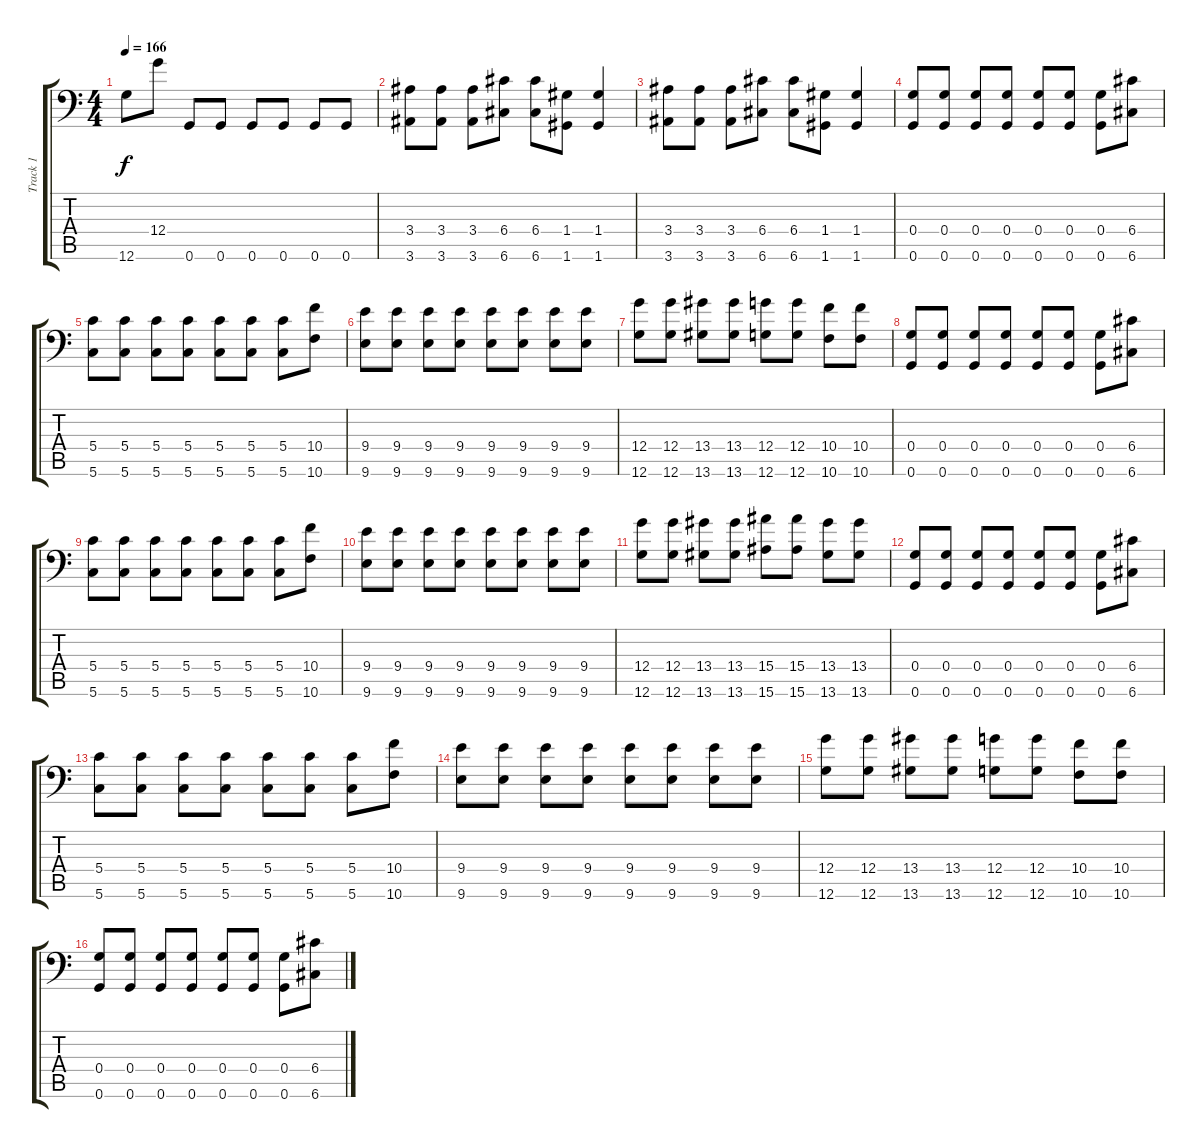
\track ("Track 1" "Track 1") {instrument distortionguitar}
\staff {score tabs}
\tuning (A3 E3 C3 G2 D2 G1) {hide}
\ts (4 4)
\tempo 166
\clef f4
\ks c
12.6.8{dy f} 12.4.8 0.6.8 0.6.8 0.6.8 0.6.8 0.6.8 0.6.8 |
(3.4 3.6).8 (3.4 3.6).8 (3.4 3.6).8 (6.4 6.6).8 (6.4 6.6).8 (1.4 1.6).8 (1.4 1.6).4 |
(3.4 3.6).8 (3.4 3.6).8 (3.4 3.6).8 (6.4 6.6).8 (6.4 6.6).8 (1.4 1.6).8 (1.4 1.6).4 |
(0.4 0.6).8 (0.4 0.6).8 (0.4 0.6).8 (0.4 0.6).8 (0.4 0.6).8 (0.4 0.6).8 (0.4 0.6).8 (6.4 6.6).8 |
(5.4 5.6).8 (5.4 5.6).8 (5.4 5.6).8 (5.4 5.6).8 (5.4 5.6).8 (5.4 5.6).8 (5.4 5.6).8 (10.4 10.6).8 |
(9.4 9.6).8 (9.4 9.6).8 (9.4 9.6).8 (9.4 9.6).8 (9.4 9.6).8 (9.4 9.6).8 (9.4 9.6).8 (9.4 9.6).8 |
(12.4 12.6).8 (12.4 12.6).8 (13.4 13.6).8 (13.4 13.6).8 (12.4 12.6).8 (12.4 12.6).8 (10.4 10.6).8 (10.4 10.6).8 |
(0.4 0.6).8 (0.4 0.6).8 (0.4 0.6).8 (0.4 0.6).8 (0.4 0.6).8 (0.4 0.6).8 (0.4 0.6).8 (6.4 6.6).8 |
(5.4 5.6).8 (5.4 5.6).8 (5.4 5.6).8 (5.4 5.6).8 (5.4 5.6).8 (5.4 5.6).8 (5.4 5.6).8 (10.4 10.6).8 |
(9.4 9.6).8 (9.4 9.6).8 (9.4 9.6).8 (9.4 9.6).8 (9.4 9.6).8 (9.4 9.6).8 (9.4 9.6).8 (9.4 9.6).8 |
(12.4 12.6).8 (12.4 12.6).8 (13.4 13.6).8 (13.4 13.6).8 (15.4 15.6).8 (15.4 15.6).8 (13.4 13.6).8 (13.4 13.6).8 |
(0.4 0.6).8 (0.4 0.6).8 (0.4 0.6).8 (0.4 0.6).8 (0.4 0.6).8 (0.4 0.6).8 (0.4 0.6).8 (6.4 6.6).8 |
(5.4 5.6).8 (5.4 5.6).8 (5.4 5.6).8 (5.4 5.6).8 (5.4 5.6).8 (5.4 5.6).8 (5.4 5.6).8 (10.4 10.6).8 |
(9.4 9.6).8 (9.4 9.6).8 (9.4 9.6).8 (9.4 9.6).8 (9.4 9.6).8 (9.4 9.6).8 (9.4 9.6).8 (9.4 9.6).8 |
(12.4 12.6).8 (12.4 12.6).8 (13.4 13.6).8 (13.4 13.6).8 (12.4 12.6).8 (12.4 12.6).8 (10.4 10.6).8 (10.4 10.6).8 |
(0.4 0.6).8 (0.4 0.6).8 (0.4 0.6).8 (0.4 0.6).8 (0.4 0.6).8 (0.4 0.6).8 (0.4 0.6).8 (6.4 6.6).8
